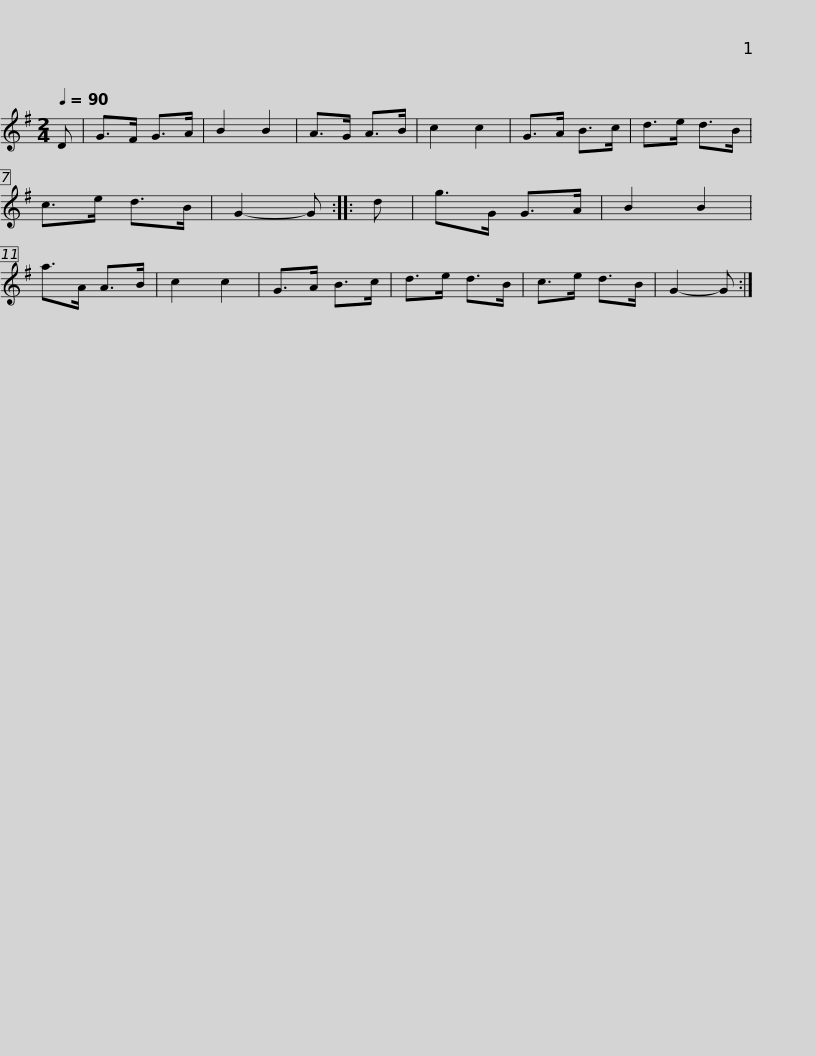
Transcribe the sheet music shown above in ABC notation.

X:1
L:1/8
Q:1/4=90
M:2/4
I:linebreak $
K:none
V:1 treble transpose="20 "
V:1
[K:G] D | G>F G>A | B2 B2 | A>G A>B | c2 c2 | %5
 G>A B>c | d>e d>B | c>e d>B | G2- G :: d | %10
 g>G G>A | B2 B2 |$ a>A A>B | c2 c2 | G>A B>c | %15
 d>e d>B | c>e d>B | G2- G :| %18
